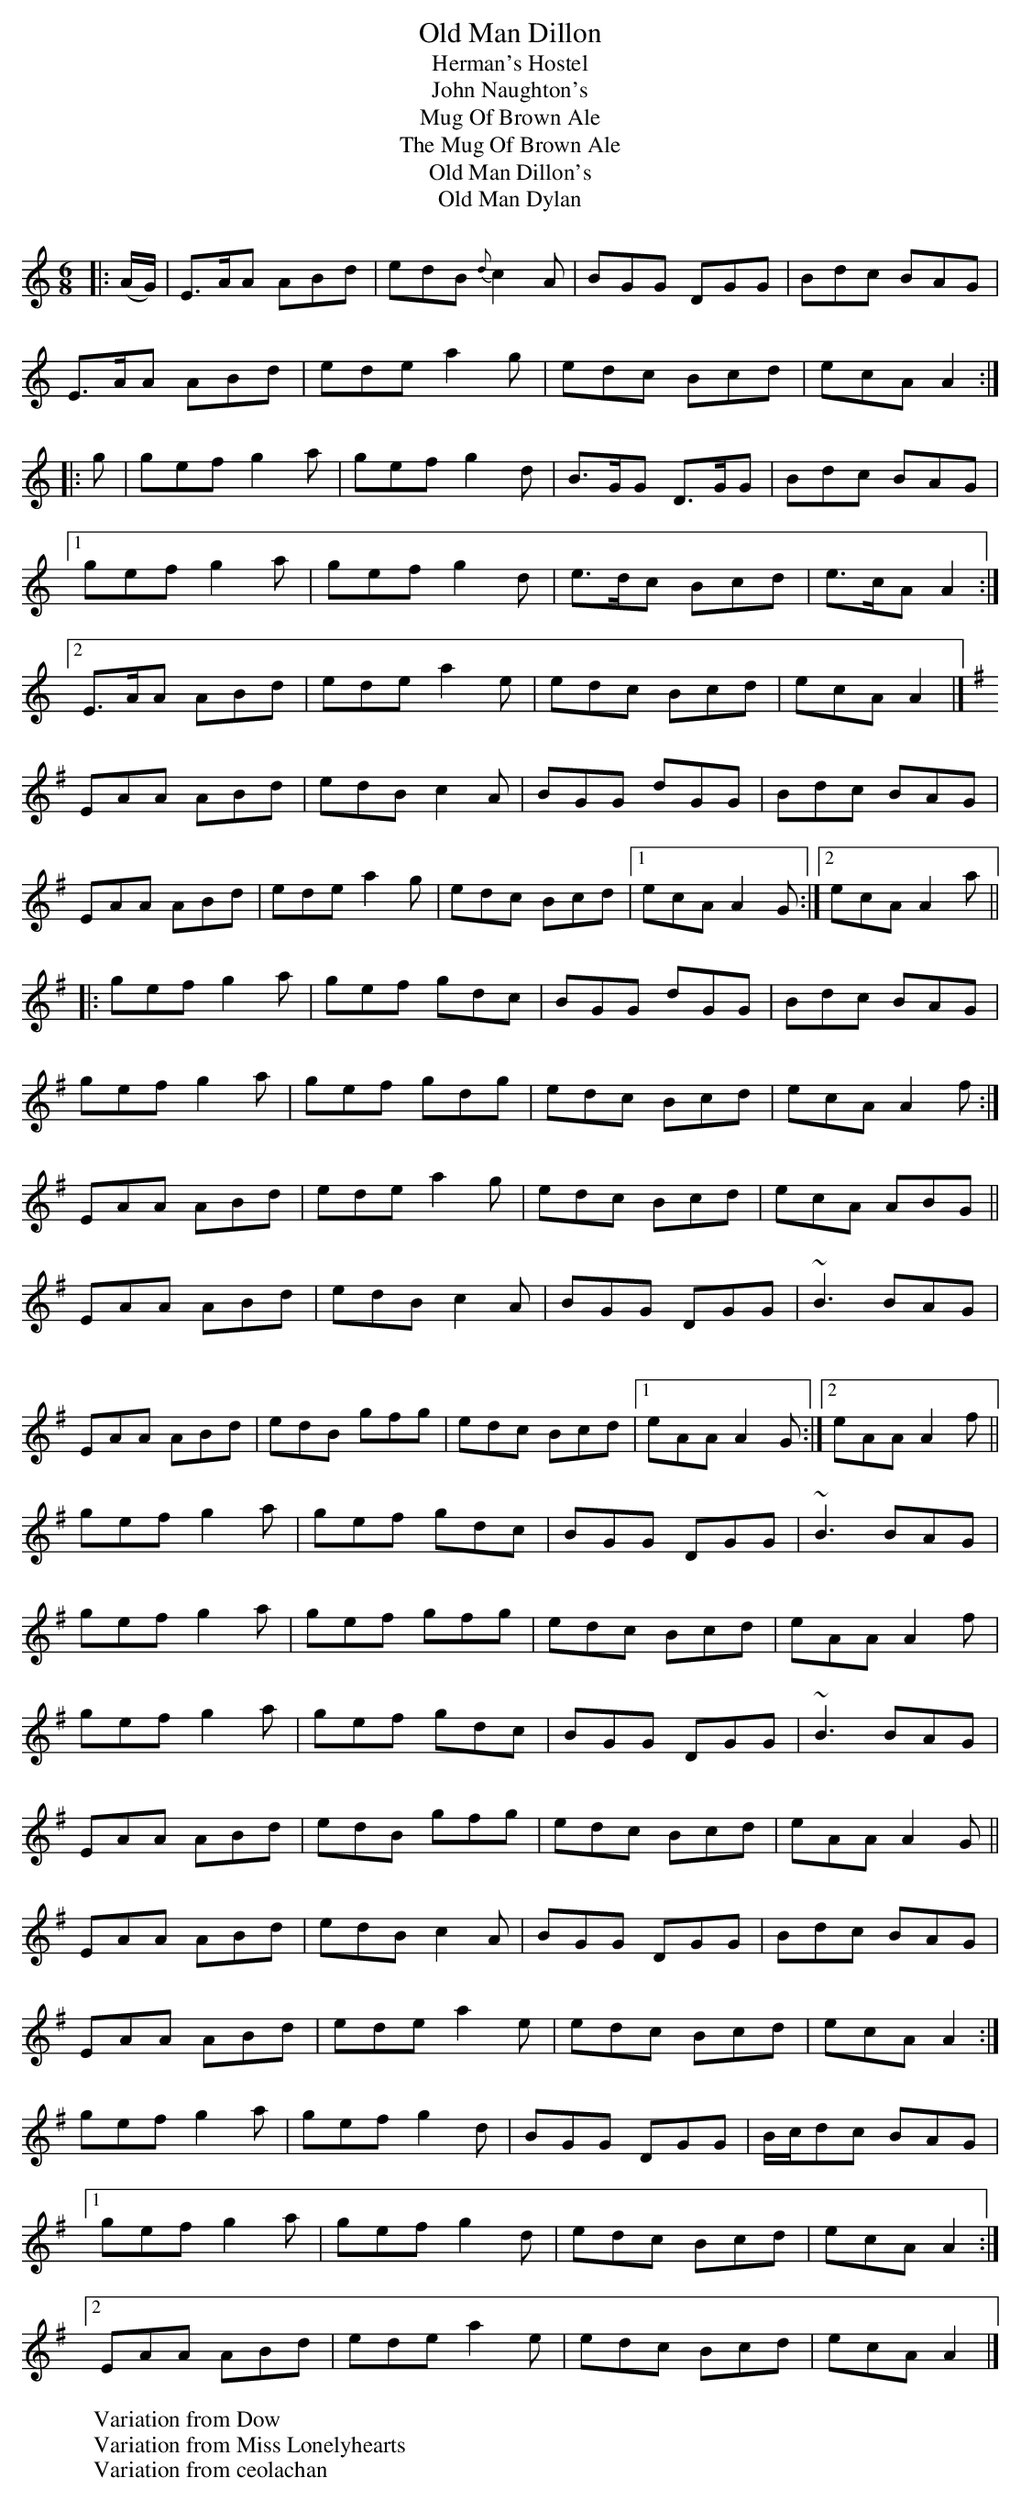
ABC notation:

X:1
T:Old Man Dillon
T:Herman's Hostel
T:John Naughton's
T:Mug Of Brown Ale
T:Mug Of Brown Ale, The
T:Old Man Dillon's
T:Old Man Dylan
M:6/8
L:1/8
K:Amin
|:(A/G/)|E>AA ABd|edB {d}c2 A|BGG DGG|Bdc BAG|
E>AA ABd|ede a2 g|edc Bcd|ecA A2:|
|:g|gef g2 a|gef g2 d|B>GG D>GG|Bdc BAG|
[1 gef g2 a|gef g2 d|e>dc Bcd|e>cA A2:|
[2 E>AA ABd|ede a2 e|edc Bcd|ecA A2|]
W:Variation from Dow
K: Ador
EAA ABd|edB c2A|BGG dGG|Bdc BAG|
EAA ABd|ede a2g|edc Bcd|1 ecA A2G:|2 ecA A2a||
|:gef g2a|gef gdc|BGG dGG|Bdc BAG|
1 gef g2a|gef gdg|edc Bcd|ecA A2f:|
2 EAA ABd|ede a2g|edc Bcd|ecA ABG||
W:Variation from Miss Lonelyhearts
K: A Dor
EAA ABd|edB c2 A|BGG DGG|~B3 BAG|
EAA ABd|edB gfg|edc Bcd|1 eAA A2 G:|2 eAA A2 f||
gef g2 a|gef gdc|BGG DGG|~B3 BAG|
gef g2 a|gef gfg|edc Bcd|eAA A2 f|
gef g2 a|gef gdc|BGG DGG|~B3 BAG|
EAA ABd|edB gfg|edc Bcd|eAA A2 G||
W:Variation from ceolachan
K: G Major
EAA ABd | edB c2 A | BGG DGG | Bdc BAG |
EAA ABd | ede a2 e | edc Bcd | ecA A2 :|
gef g2 a | gef g2 d |  BGG DGG | B/c/dc BAG |
[1 gef g2 a | gef g2 d | edc Bcd | ecA A2 :|
[2 EAA ABd | ede a2 e | edc Bcd | ecA A2 |]
